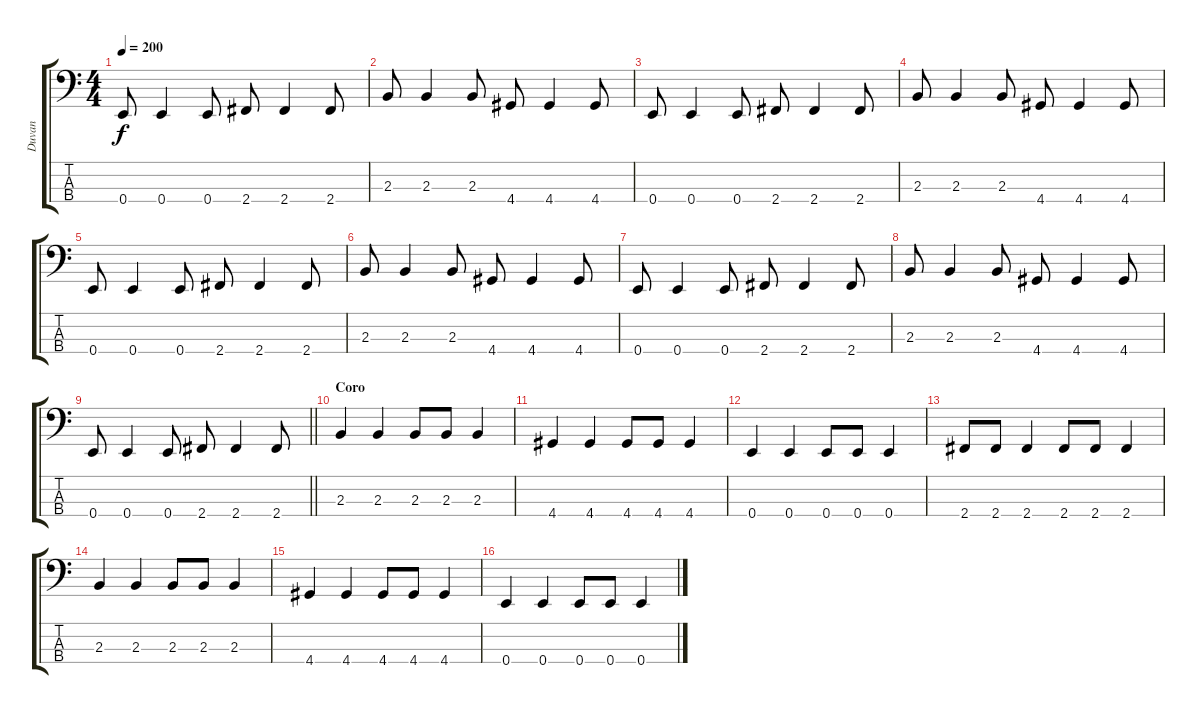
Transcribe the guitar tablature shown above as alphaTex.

\track ("Duvan" "Duvan") {instrument electricbasspick}
\staff {score tabs}
\tuning (G2 D2 A1 E1) {hide}
\ts (4 4)
\tempo 200
\clef f4
\ks c
0.4.8{dy f} 0.4.4 0.4.8 2.4.8 2.4.4 2.4.8 |
2.3.8 2.3.4 2.3.8 4.4.8 4.4.4 4.4.8 |
0.4.8 0.4.4 0.4.8 2.4.8 2.4.4 2.4.8 |
2.3.8 2.3.4 2.3.8 4.4.8 4.4.4 4.4.8 |
0.4.8 0.4.4 0.4.8 2.4.8 2.4.4 2.4.8 |
2.3.8 2.3.4 2.3.8 4.4.8 4.4.4 4.4.8 |
0.4.8 0.4.4 0.4.8 2.4.8 2.4.4 2.4.8 |
2.3.8 2.3.4 2.3.8 4.4.8 4.4.4 4.4.8 |
\barLineRight lightlight
0.4.8 0.4.4 0.4.8 2.4.8 2.4.4 2.4.8 |
\section ("" "Coro")
2.3.4 2.3.4 2.3.8 2.3.8 2.3.4 |
4.4.4 4.4.4 4.4.8 4.4.8 4.4.4 |
0.4.4 0.4.4 0.4.8 0.4.8 0.4.4 |
2.4.8 2.4.8 2.4.4 2.4.8 2.4.8 2.4.4 |
2.3.4 2.3.4 2.3.8 2.3.8 2.3.4 |
4.4.4 4.4.4 4.4.8 4.4.8 4.4.4 |
0.4.4 0.4.4 0.4.8 0.4.8 0.4.4
